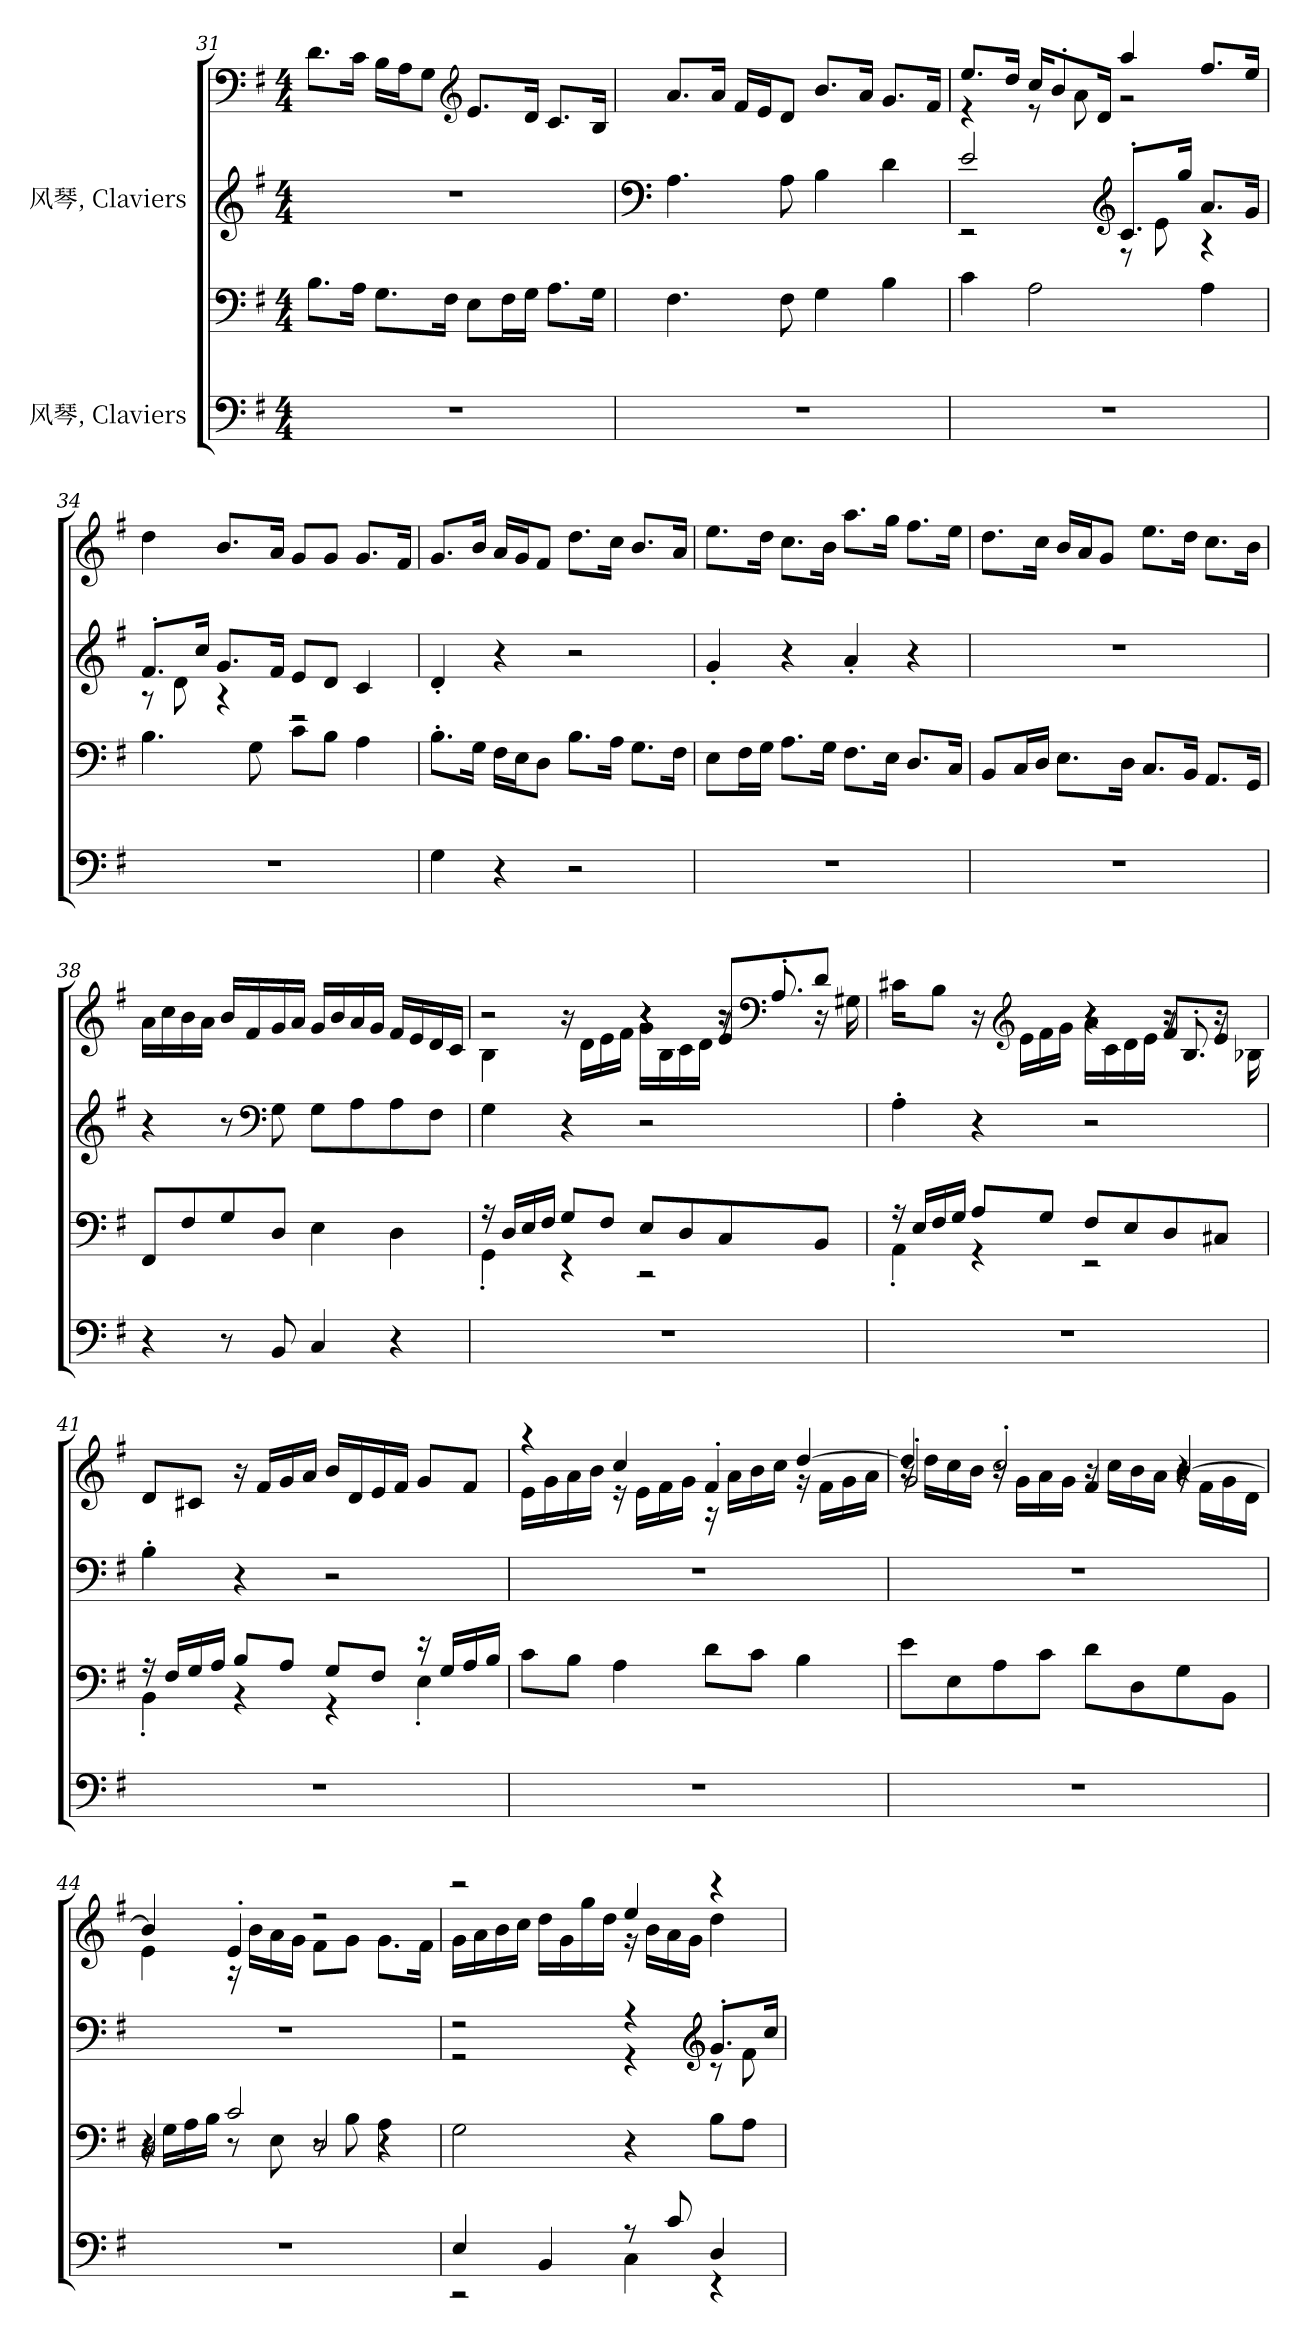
**kern	**kern	**kern	**kern
*part2	*part2	*part1	*part1
*staff4	*staff3	*staff2	*staff1
*I"风琴, Claviers	*	*I"风琴, Claviers	*
!!LO:PB:g=z
*clefF4	*clefF4	*clefG2	*clefF4
*k[f#]	*k[f#]	*k[f#]	*k[f#]
*M4/4	*M4/4	*M4/4	*M4/4
=31	=31	=31	=31
1r	8.B\L	1r	8.d\L
.	16A\Jk	.	16c\Jk
.	8.G\L	.	16B\LL
.	.	.	16A\J
.	.	.	8G\J
.	16F#\Jk	.	.
*	*	*	*clefG2
.	8E\L	.	8.e/L
.	16F#\L	.	.
.	16G\JJ	.	16d/Jk
.	8.A\L	.	8.c/L
.	16G\Jk	.	16B/Jk
=32	=32	=32	=32
*	*	*clefF4	*
1r	4.F#\	4.A\	8.a/L
.	.	.	16a/Jk
.	.	.	16f#/LL
.	.	.	16e/J
.	8F#\	8A\	8d/J
.	4G\	4B\	8.b/L
.	.	.	16a/Jk
.	4B\	4d\	8.g/L
.	.	.	16f#/Jk
=33	=33	=33	=33
*	*	*^	*^
1r	4c\	2e/	2r	8.ee/L	4r
.	.	.	.	16dd/Jk	.
.	2A\	.	.	16cc/KL	8r
.	.	.	.	8b'/	.
.	.	.	.	.	8a\
.	.	.	.	16d/Jk	.
*	*	*clefG2	*	*	*
.	.	8.c'/L	8r	4aa/	2r
.	.	.	8e\	.	.
.	.	16gg/Jk	.	.	.
.	4A\	8.a/L	4r	8.ff#/L	.
.	.	16g/Jk	.	16ee/Jk	.
*	*	*	*	*v	*v
!!LO:LB:g=z
=34	=34	=34	=34	=34
1r	4.B\	8.f#'/L	8r	4dd\
.	.	.	8d\	.
.	.	16cc/Jk	.	.
.	.	8.g/L	4r	8.b/L
.	8G\	.	.	.
.	.	16f#/Jk	.	16a/Jk
.	8c\L	8e/L	2r	8g/L
.	8B\J	8d/J	.	8g/J
.	4A\	4c/	.	8.g/L
.	.	.	.	16f#/Jk
*	*	*v	*v	*
=35	=35	=35	=35
4G\	8.B'\L	4d'/	8.g/L
.	16G\Jk	.	16b/Jk
4r	16F#\LL	4r	16a/LL
.	16E\J	.	16g/J
.	8D\J	.	8f#/J
2r	8.B\L	2r	8.dd\L
.	16A\Jk	.	16cc\Jk
.	8.G\L	.	8.b/L
.	16F#\Jk	.	16a/Jk
=36	=36	=36	=36
1r	8E\L	4g'/	8.ee\L
.	16F#\L	.	.
.	16G\JJ	.	16dd\Jk
.	8.A\L	4r	8.cc\L
.	16G\Jk	.	16b\Jk
.	8.F#\L	4a'/	8.aa\L
.	16E\Jk	.	16gg\Jk
.	8.D/L	4r	8.ff#\L
.	16C/Jk	.	16ee\Jk
!!LO:LB:g=z
=37	=37	=37	=37
1r	8BB/L	1r	8.dd\L
.	16C/L	.	.
.	16D/JJ	.	16cc\Jk
.	8.E\L	.	16b/LL
.	.	.	16a/J
.	.	.	8g/J
.	16D\Jk	.	.
.	8.C/L	.	8.ee\L
.	16BB/Jk	.	16dd\Jk
.	8.AA/L	.	8.cc\L
.	16GG/Jk	.	16b\Jk
=38	=38	=38	=38
4r	8FF#/L	4r	16a\LL
.	.	.	16cc\
.	8F#/	.	16b\
.	.	.	16a\JJ
8r	8G/	8r	16b/LL
.	.	.	16f#/
*	*	*clefF4	*
8BB/	8D/J	8G\	16g/
.	.	.	16a/JJ
4C/	4E\	8G\L	16g/LL
.	.	.	16b/
.	.	8A\	16a/
.	.	.	16g/JJ
4r	4D\	8A\	16f#/LL
.	.	.	16e/
.	.	8F#\J	16d/
.	.	.	16c/JJ
!!LO:PB:g=z
=39	=39	=39	=39
*	*^	*	*^
*	*	*	*	*	*^
1r	16r	4GG'\	4G\	2r	4B\	2r
.	16D/LL	.	.	.	.	.
.	16E/	.	.	.	.	.
.	16F#/JJ	.	.	.	.	.
.	8G/L	4r	4r	.	16r	.
.	.	.	.	.	16d\LL	.
.	8F#/J	.	.	.	16e\	.
.	.	.	.	.	16f#\JJ	.
.	8E/L	2r	2r	4r	16g\LL	4r
.	.	.	.	.	16B\	.
.	8D/	.	.	.	16c\	.
.	.	.	.	.	16d\JJ	.
.	8C/	.	.	8e/L	8r	16r
*	*	*	*	*clefF4	*	*
.	.	.	.	.	.	8.A'/
.	8BB/J	.	.	8d/J	16r	.
.	.	.	.	.	16G#X\	.
=40	=40	=40	=40	=40	=40	=40
1r	16r	4AA'\	4A'\	2r	8c#X\L	2r
.	16E/LL	.	.	.	.	.
.	16F#/	.	.	.	8B\J	.
.	16G/JJ	.	.	.	.	.
.	8A/L	4r	4r	.	16r	.
*	*	*	*	*clefG2	*	*
.	.	.	.	.	16e\LL	.
.	8G/J	.	.	.	16f#\	.
.	.	.	.	.	16g\JJ	.
.	8F#/L	2r	2r	4r	16a\LL	4r
.	.	.	.	.	16c#\	.
.	8E/	.	.	.	16d\	.
.	.	.	.	.	16e\JJ	.
.	8D/	.	.	8f#/L	8r	16r
.	.	.	.	.	.	8.B'/
.	8C#X/J	.	.	8e/J	16r	.
.	.	.	.	.	16B-X\	.
*	*	*	*	*v	*v	*v
!!LO:LB:g=z
=41	=41	=41	=41	=41
1r	16r	4BB'\	4B'\	8d/L
.	16F#/LL	.	.	.
.	16G/	.	.	8c#X/J
.	16A/JJ	.	.	.
.	8B/L	4r	4r	16r
.	.	.	.	16f#/LL
.	8A/J	.	.	16g/
.	.	.	.	16a/JJ
.	8G/L	4r	2r	16b/LL
.	.	.	.	16d/
.	8F#/J	.	.	16e/
.	.	.	.	16f#/JJ
.	16r	4E'\	.	8g/L
.	16G/LL	.	.	.
.	16A/	.	.	8f#/J
.	16B/JJ	.	.	.
*	*v	*v	*	*
=42	=42	=42	=42
*	*	*	*^
1r	8c\L	1r	4r	16e\LL
.	.	.	.	16g\
.	8B\J	.	.	16a\
.	.	.	.	16b\JJ
.	4A\	.	4cc/	16r
.	.	.	.	16e\LL
.	.	.	.	16f#\
.	.	.	.	16g\JJ
.	8d\L	.	4f#'/	16r
.	.	.	.	16a\LL
.	8c\J	.	.	16b\
.	.	.	.	16cc\JJ
.	4B\	.	[4dd/	16r
.	.	.	.	16f#\LL
.	.	.	.	16g\
.	.	.	.	16a\JJ
!!LO:LB:g=z
=43	=43	=43	=43	=43
*	*	*	*	*^
1r	8e\L	1r	4dd/]	16r	2g'/
.	.	.	.	16dd\LL	.
.	8E\	.	.	16cc\	.
.	.	.	.	16b\JJ	.
.	8A\	.	2cc'/	16r	.
.	.	.	.	16g\LL	.
.	8c\J	.	.	16a\	.
.	.	.	.	16g\JJ	.
.	8d\L	.	.	16r	4f#/
.	.	.	.	16cc\LL	.
.	8D\	.	.	16b\	.
.	.	.	.	16a\JJ	.
.	8G\	.	[4b/	16r	4r
.	.	.	.	16f#\LL	.
.	8BB\J	.	.	16g\	.
.	.	.	.	16d\JJ	.
*	*	*	*	*v	*v
=44	=44	=44	=44	=44
*	*^	*	*	*
*	*	*^	*	*	*
1r	4r	16r	2C/	1r	4b/]	4e\
.	.	16G\LL	.	.	.	.
.	.	16A\	.	.	.	.
.	.	16B\JJ	.	.	.	.
.	2c/	8r	.	.	4e'/	16r
.	.	.	.	.	.	16b\LL
.	.	8E\	.	.	.	16a\
.	.	.	.	.	.	16g\JJ
.	.	8r	2D/	.	2r	8f#\L
.	.	8B\	.	.	.	8g\J
.	4r	4A\	.	.	.	8.g\L
.	.	.	.	.	.	16f#\Jk
*	*v	*v	*v	*	*	*
!!LO:PB:g=z	!!
=45	=45	=45	=45	=45
*^	*	*^	*	*
4E/	2r	2G\	2r	2r	2r	16g\LL
.	.	.	.	.	.	16a\
.	.	.	.	.	.	16b\
.	.	.	.	.	.	16cc\JJ
4BB/	.	.	.	.	.	16dd\LL
.	.	.	.	.	.	16g\
.	.	.	.	.	.	16gg\
.	.	.	.	.	.	16dd\JJ
8r	4C\	4r	4r	4r	4ee/	16r
.	.	.	.	.	.	16b\LL
8c/	.	.	.	.	.	16a\
.	.	.	.	.	.	16g\JJ
*	*	*	*clefG2	*	*	*
4D/	4r	8B\L	8.g'/L	8r	4r	4dd\
.	.	8A\J	.	8f#\	.	.
.	.	.	16cc/Jk	.	.	.
*	*	*	*v	*v	*	*
*v	*v	*	*	*v	*v
=	=	=	=
*-	*-	*-	*-
